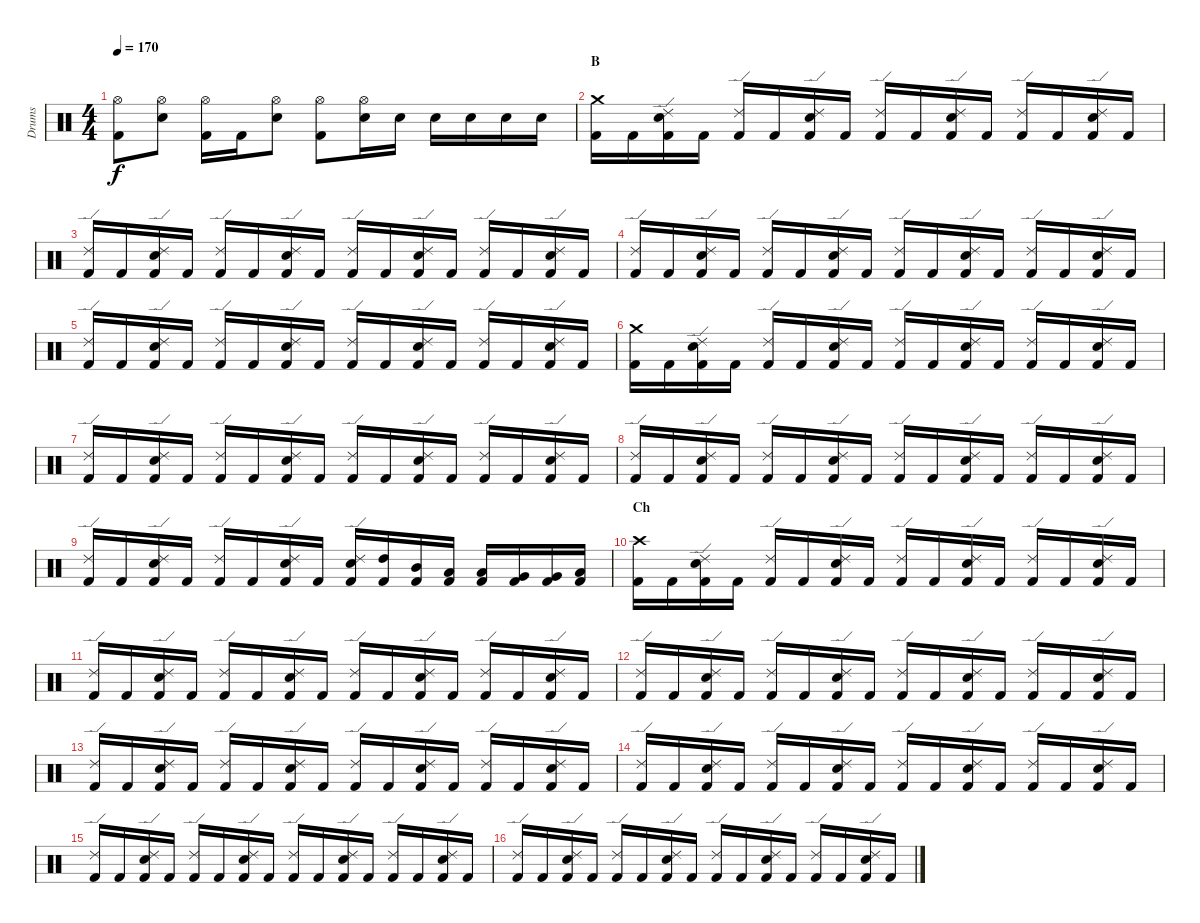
\track ("Drums" "Drums") {instrument percussion}
\staff {score}
\articulation defaults
\ts (4 4)
\tempo 170
\clef neutral
\ks c
("Hi-Hat (open)" "Kick (hit) 2").8{dy f} ("Hi-Hat (open)" "Electric Snare (hit)").8 ("Hi-Hat (open)" "Kick (hit) 2").16 "Kick (hit) 2".16 ("Hi-Hat (open)" "Electric Snare (hit)").8 ("Hi-Hat (open)" "Kick (hit) 2").8 ("Hi-Hat (open)" "Electric Snare (hit)").16 "Electric Snare (hit)".16 "Electric Snare (hit)".16 "Electric Snare (hit)".16 "Electric Snare (hit)".16 "Electric Snare (hit)".16 |
\section ("" "B")
("Crash medium (hit)" "Kick (hit) 2").16 "Kick (hit) 2".16 ("Ride (edge) 2" "Electric Snare (hit)" "Kick (hit) 2").16 "Kick (hit) 2".16 ("Ride (edge) 2" "Kick (hit) 2").16 "Kick (hit) 2".16 ("Ride (edge) 2" "Electric Snare (hit)" "Kick (hit) 2").16 "Kick (hit) 2".16 ("Ride (edge) 2" "Kick (hit) 2").16 "Kick (hit) 2".16 ("Ride (edge) 2" "Electric Snare (hit)" "Kick (hit) 2").16 "Kick (hit) 2".16 ("Ride (edge) 2" "Kick (hit) 2").16 "Kick (hit) 2".16 ("Ride (edge) 2" "Electric Snare (hit)" "Kick (hit) 2").16 "Kick (hit) 2".16 |
("Ride (edge) 2" "Kick (hit) 2").16 "Kick (hit) 2".16 ("Ride (edge) 2" "Electric Snare (hit)" "Kick (hit) 2").16 "Kick (hit) 2".16 ("Ride (edge) 2" "Kick (hit) 2").16 "Kick (hit) 2".16 ("Ride (edge) 2" "Electric Snare (hit)" "Kick (hit) 2").16 "Kick (hit) 2".16 ("Ride (edge) 2" "Kick (hit) 2").16 "Kick (hit) 2".16 ("Ride (edge) 2" "Electric Snare (hit)" "Kick (hit) 2").16 "Kick (hit) 2".16 ("Ride (edge) 2" "Kick (hit) 2").16 "Kick (hit) 2".16 ("Ride (edge) 2" "Electric Snare (hit)" "Kick (hit) 2").16 "Kick (hit) 2".16 |
("Ride (edge) 2" "Kick (hit) 2").16 "Kick (hit) 2".16 ("Ride (edge) 2" "Electric Snare (hit)" "Kick (hit) 2").16 "Kick (hit) 2".16 ("Ride (edge) 2" "Kick (hit) 2").16 "Kick (hit) 2".16 ("Ride (edge) 2" "Electric Snare (hit)" "Kick (hit) 2").16 "Kick (hit) 2".16 ("Ride (edge) 2" "Kick (hit) 2").16 "Kick (hit) 2".16 ("Ride (edge) 2" "Electric Snare (hit)" "Kick (hit) 2").16 "Kick (hit) 2".16 ("Ride (edge) 2" "Kick (hit) 2").16 "Kick (hit) 2".16 ("Ride (edge) 2" "Electric Snare (hit)" "Kick (hit) 2").16 "Kick (hit) 2".16 |
("Ride (edge) 2" "Kick (hit) 2").16 "Kick (hit) 2".16 ("Ride (edge) 2" "Electric Snare (hit)" "Kick (hit) 2").16 "Kick (hit) 2".16 ("Ride (edge) 2" "Kick (hit) 2").16 "Kick (hit) 2".16 ("Ride (edge) 2" "Electric Snare (hit)" "Kick (hit) 2").16 "Kick (hit) 2".16 ("Ride (edge) 2" "Kick (hit) 2").16 "Kick (hit) 2".16 ("Ride (edge) 2" "Electric Snare (hit)" "Kick (hit) 2").16 "Kick (hit) 2".16 ("Ride (edge) 2" "Kick (hit) 2").16 "Kick (hit) 2".16 ("Ride (edge) 2" "Electric Snare (hit)" "Kick (hit) 2").16 "Kick (hit) 2".16 |
("Crash medium (hit)" "Kick (hit) 2").16 "Kick (hit) 2".16 ("Ride (edge) 2" "Electric Snare (hit)" "Kick (hit) 2").16 "Kick (hit) 2".16 ("Ride (edge) 2" "Kick (hit) 2").16 "Kick (hit) 2".16 ("Ride (edge) 2" "Electric Snare (hit)" "Kick (hit) 2").16 "Kick (hit) 2".16 ("Ride (edge) 2" "Kick (hit) 2").16 "Kick (hit) 2".16 ("Ride (edge) 2" "Electric Snare (hit)" "Kick (hit) 2").16 "Kick (hit) 2".16 ("Ride (edge) 2" "Kick (hit) 2").16 "Kick (hit) 2".16 ("Ride (edge) 2" "Electric Snare (hit)" "Kick (hit) 2").16 "Kick (hit) 2".16 |
("Ride (edge) 2" "Kick (hit) 2").16 "Kick (hit) 2".16 ("Ride (edge) 2" "Electric Snare (hit)" "Kick (hit) 2").16 "Kick (hit) 2".16 ("Ride (edge) 2" "Kick (hit) 2").16 "Kick (hit) 2".16 ("Ride (edge) 2" "Electric Snare (hit)" "Kick (hit) 2").16 "Kick (hit) 2".16 ("Ride (edge) 2" "Kick (hit) 2").16 "Kick (hit) 2".16 ("Ride (edge) 2" "Electric Snare (hit)" "Kick (hit) 2").16 "Kick (hit) 2".16 ("Ride (edge) 2" "Kick (hit) 2").16 "Kick (hit) 2".16 ("Ride (edge) 2" "Electric Snare (hit)" "Kick (hit) 2").16 "Kick (hit) 2".16 |
("Ride (edge) 2" "Kick (hit) 2").16 "Kick (hit) 2".16 ("Ride (edge) 2" "Electric Snare (hit)" "Kick (hit) 2").16 "Kick (hit) 2".16 ("Ride (edge) 2" "Kick (hit) 2").16 "Kick (hit) 2".16 ("Ride (edge) 2" "Electric Snare (hit)" "Kick (hit) 2").16 "Kick (hit) 2".16 ("Ride (edge) 2" "Kick (hit) 2").16 "Kick (hit) 2".16 ("Ride (edge) 2" "Electric Snare (hit)" "Kick (hit) 2").16 "Kick (hit) 2".16 ("Ride (edge) 2" "Kick (hit) 2").16 "Kick (hit) 2".16 ("Ride (edge) 2" "Electric Snare (hit)" "Kick (hit) 2").16 "Kick (hit) 2".16 |
("Ride (edge) 2" "Kick (hit) 2").16 "Kick (hit) 2".16 ("Ride (edge) 2" "Electric Snare (hit)" "Kick (hit) 2").16 "Kick (hit) 2".16 ("Ride (edge) 2" "Kick (hit) 2").16 "Kick (hit) 2".16 ("Ride (edge) 2" "Electric Snare (hit)" "Kick (hit) 2").16 "Kick (hit) 2".16 ("Ride (edge) 2" "Electric Snare (hit)" "Kick (hit) 2").16 ("High Tom (hit)" "Kick (hit) 2").16 ("Mid Tom (hit)" "Kick (hit) 2").16 ("Low Tom (hit)" "Kick (hit) 2").16 ("Low Tom (hit)" "Kick (hit) 2").16 ("Very Low Tom (hit)" "Kick (hit) 2").16 ("Very Low Tom (hit)" "Kick (hit) 2").16 ("Low Floor Tom (hit)" "Kick (hit) 2").16 |
\section ("" "Ch")
("Crash high (hit)" "Kick (hit) 2").16 "Kick (hit) 2".16 ("Ride (edge) 2" "Electric Snare (hit)" "Kick (hit) 2").16 "Kick (hit) 2".16 ("Ride (edge) 2" "Kick (hit) 2").16 "Kick (hit) 2".16 ("Ride (edge) 2" "Electric Snare (hit)" "Kick (hit) 2").16 "Kick (hit) 2".16 ("Ride (edge) 2" "Kick (hit) 2").16 "Kick (hit) 2".16 ("Ride (edge) 2" "Electric Snare (hit)" "Kick (hit) 2").16 "Kick (hit) 2".16 ("Ride (edge) 2" "Kick (hit) 2").16 "Kick (hit) 2".16 ("Ride (edge) 2" "Electric Snare (hit)" "Kick (hit) 2").16 "Kick (hit) 2".16 |
("Ride (edge) 2" "Kick (hit) 2").16 "Kick (hit) 2".16 ("Ride (edge) 2" "Electric Snare (hit)" "Kick (hit) 2").16 "Kick (hit) 2".16 ("Ride (edge) 2" "Kick (hit) 2").16 "Kick (hit) 2".16 ("Ride (edge) 2" "Electric Snare (hit)" "Kick (hit) 2").16 "Kick (hit) 2".16 ("Ride (edge) 2" "Kick (hit) 2").16 "Kick (hit) 2".16 ("Ride (edge) 2" "Electric Snare (hit)" "Kick (hit) 2").16 "Kick (hit) 2".16 ("Ride (edge) 2" "Kick (hit) 2").16 "Kick (hit) 2".16 ("Ride (edge) 2" "Electric Snare (hit)" "Kick (hit) 2").16 "Kick (hit) 2".16 |
("Ride (edge) 2" "Kick (hit) 2").16 "Kick (hit) 2".16 ("Ride (edge) 2" "Electric Snare (hit)" "Kick (hit) 2").16 "Kick (hit) 2".16 ("Ride (edge) 2" "Kick (hit) 2").16 "Kick (hit) 2".16 ("Ride (edge) 2" "Electric Snare (hit)" "Kick (hit) 2").16 "Kick (hit) 2".16 ("Ride (edge) 2" "Kick (hit) 2").16 "Kick (hit) 2".16 ("Ride (edge) 2" "Electric Snare (hit)" "Kick (hit) 2").16 "Kick (hit) 2".16 ("Ride (edge) 2" "Kick (hit) 2").16 "Kick (hit) 2".16 ("Ride (edge) 2" "Electric Snare (hit)" "Kick (hit) 2").16 "Kick (hit) 2".16 |
("Ride (edge) 2" "Kick (hit) 2").16 "Kick (hit) 2".16 ("Ride (edge) 2" "Electric Snare (hit)" "Kick (hit) 2").16 "Kick (hit) 2".16 ("Ride (edge) 2" "Kick (hit) 2").16 "Kick (hit) 2".16 ("Ride (edge) 2" "Electric Snare (hit)" "Kick (hit) 2").16 "Kick (hit) 2".16 ("Ride (edge) 2" "Kick (hit) 2").16 "Kick (hit) 2".16 ("Ride (edge) 2" "Electric Snare (hit)" "Kick (hit) 2").16 "Kick (hit) 2".16 ("Ride (edge) 2" "Kick (hit) 2").16 "Kick (hit) 2".16 ("Ride (edge) 2" "Electric Snare (hit)" "Kick (hit) 2").16 "Kick (hit) 2".16 |
("Ride (edge) 2" "Kick (hit) 2").16 "Kick (hit) 2".16 ("Ride (edge) 2" "Electric Snare (hit)" "Kick (hit) 2").16 "Kick (hit) 2".16 ("Ride (edge) 2" "Kick (hit) 2").16 "Kick (hit) 2".16 ("Ride (edge) 2" "Electric Snare (hit)" "Kick (hit) 2").16 "Kick (hit) 2".16 ("Ride (edge) 2" "Kick (hit) 2").16 "Kick (hit) 2".16 ("Ride (edge) 2" "Electric Snare (hit)" "Kick (hit) 2").16 "Kick (hit) 2".16 ("Ride (edge) 2" "Kick (hit) 2").16 "Kick (hit) 2".16 ("Ride (edge) 2" "Electric Snare (hit)" "Kick (hit) 2").16 "Kick (hit) 2".16 |
("Ride (edge) 2" "Kick (hit) 2").16 "Kick (hit) 2".16 ("Ride (edge) 2" "Electric Snare (hit)" "Kick (hit) 2").16 "Kick (hit) 2".16 ("Ride (edge) 2" "Kick (hit) 2").16 "Kick (hit) 2".16 ("Ride (edge) 2" "Electric Snare (hit)" "Kick (hit) 2").16 "Kick (hit) 2".16 ("Ride (edge) 2" "Kick (hit) 2").16 "Kick (hit) 2".16 ("Ride (edge) 2" "Electric Snare (hit)" "Kick (hit) 2").16 "Kick (hit) 2".16 ("Ride (edge) 2" "Kick (hit) 2").16 "Kick (hit) 2".16 ("Ride (edge) 2" "Electric Snare (hit)" "Kick (hit) 2").16 "Kick (hit) 2".16 |
("Ride (edge) 2" "Kick (hit) 2").16 "Kick (hit) 2".16 ("Ride (edge) 2" "Electric Snare (hit)" "Kick (hit) 2").16 "Kick (hit) 2".16 ("Ride (edge) 2" "Kick (hit) 2").16 "Kick (hit) 2".16 ("Ride (edge) 2" "Electric Snare (hit)" "Kick (hit) 2").16 "Kick (hit) 2".16 ("Ride (edge) 2" "Kick (hit) 2").16 "Kick (hit) 2".16 ("Ride (edge) 2" "Electric Snare (hit)" "Kick (hit) 2").16 "Kick (hit) 2".16 ("Ride (edge) 2" "Kick (hit) 2").16 "Kick (hit) 2".16 ("Ride (edge) 2" "Electric Snare (hit)" "Kick (hit) 2").16 "Kick (hit) 2".16
